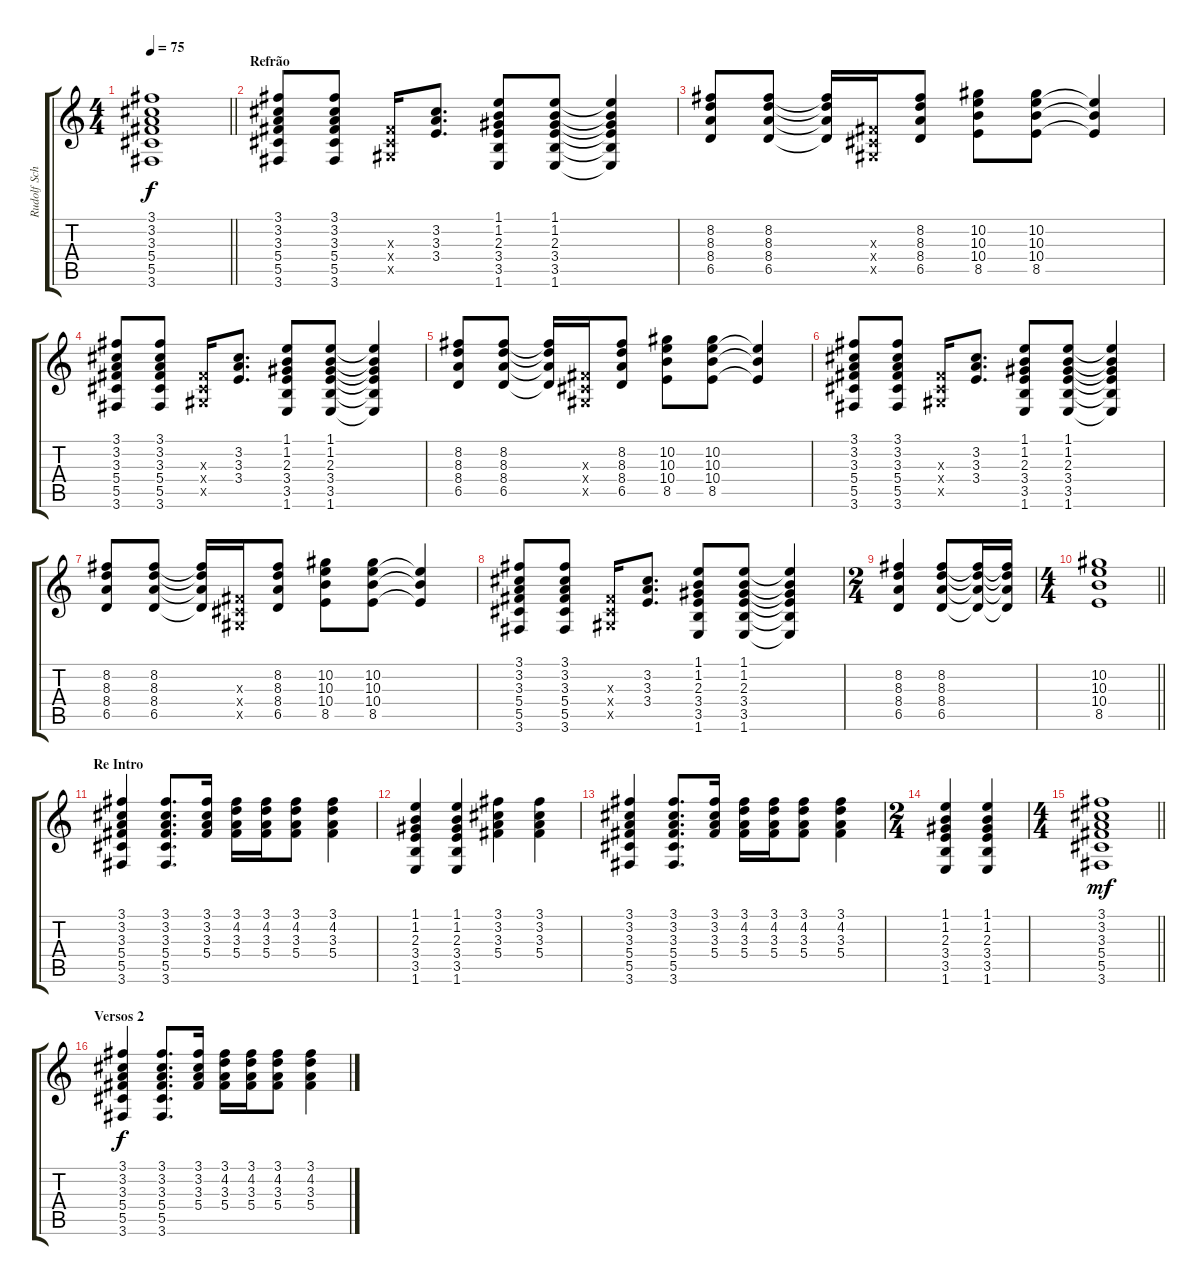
\track ("Rudolf Schenker" "Rudolf Sch") {instrument acousticguitarsteel}
\staff {score tabs}
\tuning (Eb4 Bb3 Gb3 Db3 Ab2 Eb2) {hide}
\ts (4 4)
\tempo 75
\clef g2
\barLineRight lightlight
\ks c
(3.1 3.2 3.3 5.4 5.5 3.6).1{dy f} |
\section ("" "Refrão")
(3.1 3.2 3.3 5.4 5.5 3.6).8 (3.1 3.2 3.3 5.4 5.5 3.6).8 (0.3{x} 0.4{x} 0.5{x}).16 (3.2 3.3 3.4).8{d} (1.1 1.2 2.3 3.4 3.5 1.6).8 (1.1 1.2 2.3 3.4 3.5 1.6).8 (1.1{t} 1.2{t} 2.3{t} 3.4{t} 3.5{t} 1.6{t}).4 |
(8.2 8.3 8.4 6.5).8 (8.2 8.3 8.4 6.5).8 (8.2{t} 8.3{t} 8.4{t} 6.5{t}).16 (0.3{x} 0.4{x} 0.5{x}).16 (8.2 8.3 8.4 6.5).8 (10.2 10.3 10.4 8.5).8 (10.2 10.3 10.4 8.5).8 (10.3{t} 10.4{t} 8.5{t}).4 |
(3.1 3.2 3.3 5.4 5.5 3.6).8 (3.1 3.2 3.3 5.4 5.5 3.6).8 (0.3{x} 0.4{x} 0.5{x}).16 (3.2 3.3 3.4).8{d} (1.1 1.2 2.3 3.4 3.5 1.6).8 (1.1 1.2 2.3 3.4 3.5 1.6).8 (1.1{t} 1.2{t} 2.3{t} 3.4{t} 3.5{t} 1.6{t}).4 |
(8.2 8.3 8.4 6.5).8 (8.2 8.3 8.4 6.5).8 (8.2{t} 8.3{t} 8.4{t} 6.5{t}).16 (0.3{x} 0.4{x} 0.5{x}).16 (8.2 8.3 8.4 6.5).8 (10.2 10.3 10.4 8.5).8 (10.2 10.3 10.4 8.5).8 (10.3{t} 10.4{t} 8.5{t}).4 |
(3.1 3.2 3.3 5.4 5.5 3.6).8 (3.1 3.2 3.3 5.4 5.5 3.6).8 (0.3{x} 0.4{x} 0.5{x}).16 (3.2 3.3 3.4).8{d} (1.1 1.2 2.3 3.4 3.5 1.6).8 (1.1 1.2 2.3 3.4 3.5 1.6).8 (1.1{t} 1.2{t} 2.3{t} 3.4{t} 3.5{t} 1.6{t}).4 |
(8.2 8.3 8.4 6.5).8 (8.2 8.3 8.4 6.5).8 (8.2{t} 8.3{t} 8.4{t} 6.5{t}).16 (0.3{x} 0.4{x} 0.5{x}).16 (8.2 8.3 8.4 6.5).8 (10.2 10.3 10.4 8.5).8 (10.2 10.3 10.4 8.5).8 (10.3{t} 10.4{t} 8.5{t}).4 |
(3.1 3.2 3.3 5.4 5.5 3.6).8 (3.1 3.2 3.3 5.4 5.5 3.6).8 (0.3{x} 0.4{x} 0.5{x}).16 (3.2 3.3 3.4).8{d} (1.1 1.2 2.3 3.4 3.5 1.6).8 (1.1 1.2 2.3 3.4 3.5 1.6).8 (1.1{t} 1.2{t} 2.3{t} 3.4{t} 3.5{t} 1.6{t}).4 |
\ts (2 4)
(8.2 8.3 8.4 6.5).4 (8.2 8.3 8.4 6.5).8 (8.2{t} 8.3{t} 8.4{t} 6.5{t}).16 (8.2{t} 8.3{t} 8.4{t} 6.5{t}).16 |
\ts (4 4)
\barLineRight lightlight
(10.2 10.3 10.4 8.5).1 |
\section ("" "Re Intro")
(3.1 3.2 3.3 5.4 5.5 3.6).4 (3.1 3.2 3.3 5.4 5.5 3.6).8{d} (3.1 3.2 3.3 5.4).16 (3.1 4.2 3.3 5.4).16 (3.1 4.2 3.3 5.4).16 (3.1 4.2 3.3 5.4).8 (3.1 4.2 3.3 5.4).4 |
(1.1 1.2 2.3 3.4 3.5 1.6).4 (1.1 1.2 2.3 3.4 3.5 1.6).4 (3.1 3.2 3.3 5.4).4 (3.1 3.2 3.3 5.4).4 |
(3.1 3.2 3.3 5.4 5.5 3.6).4 (3.1 3.2 3.3 5.4 5.5 3.6).8{d} (3.1 3.2 3.3 5.4).16 (3.1 4.2 3.3 5.4).16 (3.1 4.2 3.3 5.4).16 (3.1 4.2 3.3 5.4).8 (3.1 4.2 3.3 5.4).4 |
\ts (2 4)
(1.1 1.2 2.3 3.4 3.5 1.6).4 (1.1 1.2 2.3 3.4 3.5 1.6).4 |
\ts (4 4)
\barLineRight lightlight
(3.1 3.2 3.3 5.4 5.5 3.6).1{dy mf} |
\section ("" "Versos 2")
(3.1 3.2 3.3 5.4 5.5 3.6).4{dy f} (3.1 3.2 3.3 5.4 5.5 3.6).8{d} (3.1 3.2 3.3 5.4).16 (3.1 4.2 3.3 5.4).16 (3.1 4.2 3.3 5.4).16 (3.1 4.2 3.3 5.4).8 (3.1 4.2 3.3 5.4).4
